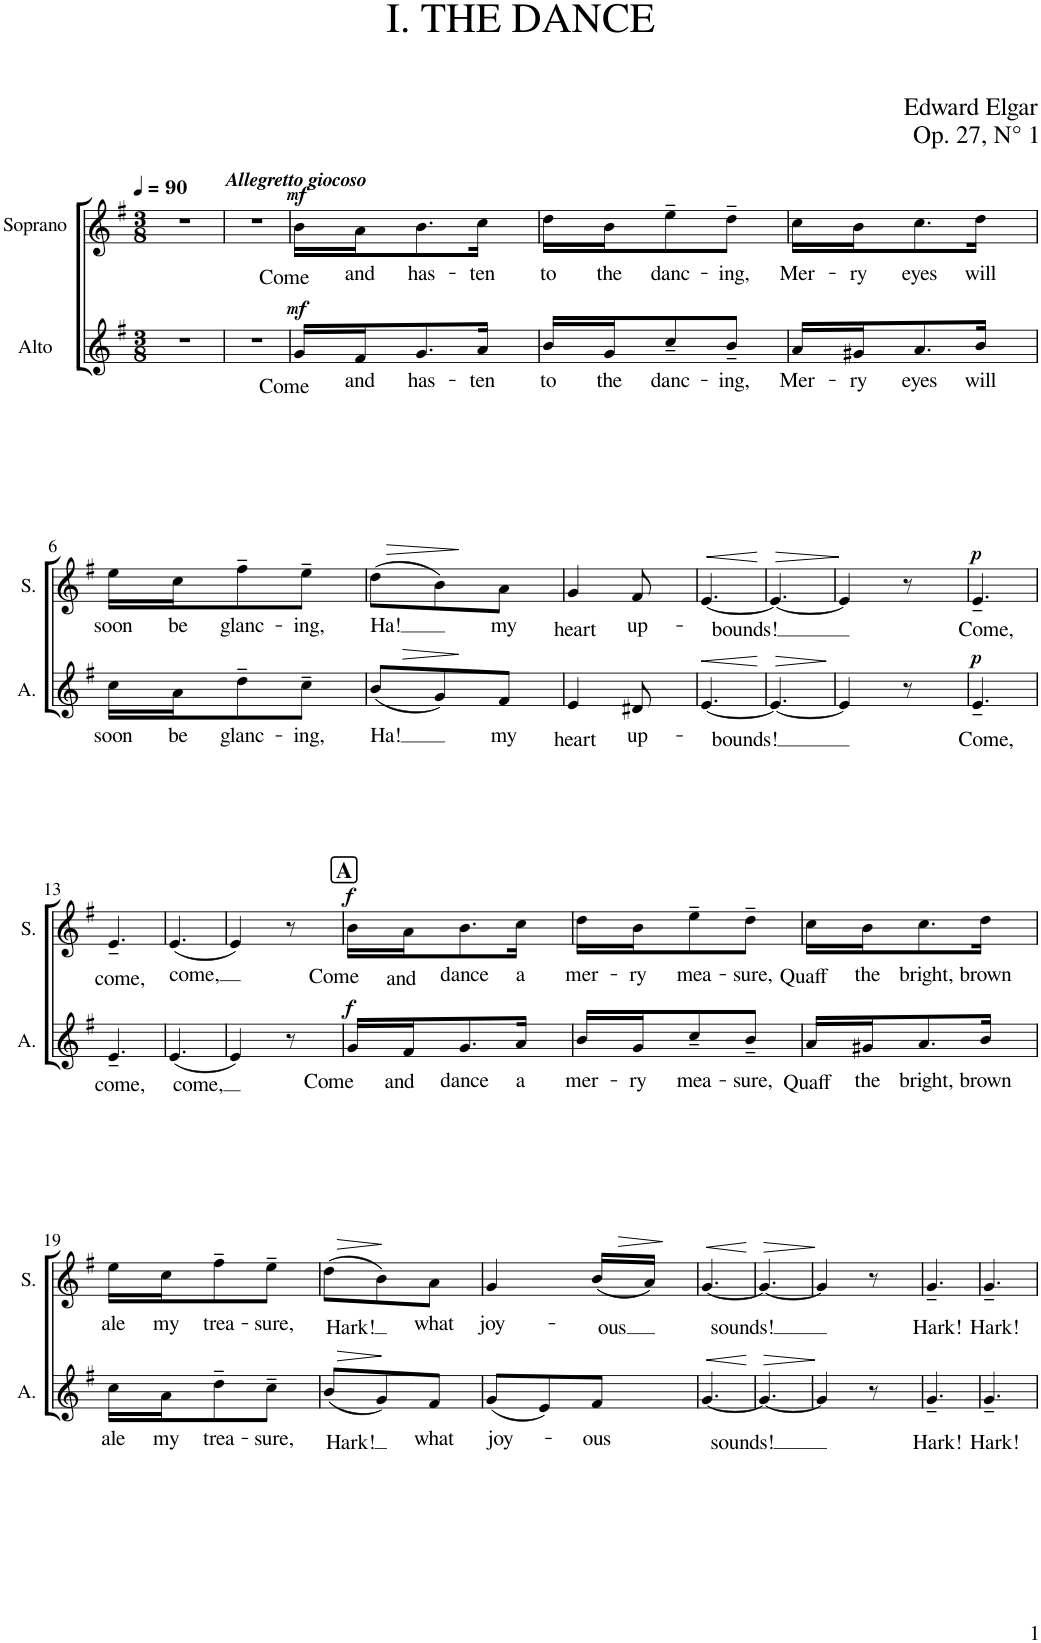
**kern	**text	**dynam	**kern	**text	**dynam
*part2	*part2	*part2	*part1	*part1	*part1
*staff2	*staff2	*staff2	*staff1	*staff1	*staff1
*I"Alto	*	*	*I"Soprano	*	*
*I'A.	*	*	*I'S.	*	*
*clefG2	*	*	*clefG2	*	*
*k[f#]	*	*	*k[f#]	*	*
*M3/8	*	*	*M3/8	*	*
*MM90	*	*	*MM90	*	*
=1	=1	=1	=1	=1	=1
!	!	!	!LO:TX:a:Bi:t=Allegretto giocoso	!	!
4.r	.	.	4.r	.	.
=2	=2	=2	=2	=2	=2
4.r	.	.	4.r	.	.
=3	=3	=3	=3	=3	=3
!	!LO:LY:b	!LO:DY:a	!	!LO:LY:b	!LO:DY:a
16g/LL	Come	mf	16b\LL	Come	mf
!	!LO:LY:b	!	!	!LO:LY:b	!
16f#/J	and	.	16a\J	and	.
!	!LO:LY:b	!	!	!LO:LY:b	!
8.g/	has-	.	8.b\	has-	.
!	!LO:LY:b	!	!	!LO:LY:b	!
16a/Jk	-ten	.	16cc\Jk	-ten	.
=4	=4	=4	=4	=4	=4
!	!LO:LY:b	!	!	!LO:LY:b	!
16b/LL	to	.	16dd\LL	to	.
!	!LO:LY:b	!	!	!LO:LY:b	!
16g/J	the	.	16b\J	the	.
!	!LO:LY:b	!	!	!LO:LY:b	!
8cc~</	danc-	.	8ee~>\	danc-	.
!	!LO:LY:b	!	!	!LO:LY:b	!
8b~</J	-ing,	.	8dd~>\J	-ing,	.
=5	=5	=5	=5	=5	=5
!	!LO:LY:b	!	!	!LO:LY:b	!
16a/LL	Mer-	.	16cc\LL	Mer-	.
!	!LO:LY:b	!	!	!LO:LY:b	!
16g#X/J	-ry	.	16b\J	-ry	.
!	!LO:LY:b	!	!	!LO:LY:b	!
8.a/	eyes	.	8.cc\	eyes	.
!	!LO:LY:b	!	!	!LO:LY:b	!
16b/Jk	will	.	16dd\Jk	will	.
!!LO:LB:g=z
=6	=6	=6	=6	=6	=6
!	!LO:LY:b	!	!	!LO:LY:b	!
16cc\LL	soon	.	16ee\LL	soon	.
!	!LO:LY:b	!	!	!LO:LY:b	!
16a\J	be	.	16cc\J	be	.
!	!LO:LY:b	!	!	!LO:LY:b	!
8dd~>\	glanc-	.	8ff#~>\	glanc-	.
!	!LO:LY:b	!	!	!LO:LY:b	!
8cc~>\J	-ing,	.	8ee~>\J	-ing,	.
=7	=7	=7	=7	=7	=7
!	!LO:LY:b	!	!	!LO:LY:b	!
(<8b/L	Ha!	.	(>8dd\L	Ha!	.
!	!	!LO:HP:b	!	!	!LO:HP:b
8g/)	.	>	8b\)	.	>
!	!LO:LY:b	!	!	!LO:LY:b	!
8f#/J	my	.	8a\J	my	]
=8	=8	=8	=8	=8	=8
!	!LO:LY:b	!	!	!LO:LY:b	!
4e/	heart	.	4g/	heart	.
!	!LO:LY:b	!	!	!LO:LY:b	!
8d#X/	up-	.	8f#/	up-	.
=9	=9	=9	=9	=9	=9
!	!LO:LY:b	!LO:HP:b	!	!LO:LY:b	!
[<4.e/	-bounds!	<	[<4.e/	-bounds!	.
.	.	]	.	.	.
=10	=10	=10	=10	=10	=10
!	!	!	!	!	!LO:HP:b
4.e/_	.	.	4.e/_	.	<
.	.	[	.	.	.
=11	=11	=11	=11	=11	=11
!	!	!LO:HP:b	!	!	!LO:HP:b
4e/]	.	>	4e/]	.	>
8r	.	.	8r	.	[
=12	=12	=12	=12	=12	=12
!	!LO:LY:b	!LO:DY:a	!	!LO:LY:b	!LO:DY:a
4.e~</	Come,	p	4.e~</	Come,	p
!!LO:LB:g=z
=13	=13	=13	=13	=13	=13
!	!LO:LY:b	!	!	!LO:LY:b	!
4.e~</	come,	.	4.e~</	come,	.
=14	=14	=14	=14	=14	=14
!	!LO:LY:b	!	!	!LO:LY:b	!
(4.e/	come,	.	(4.e/	come,	.
=15	=15	=15	=15	=15	=15
4e/)	.	.	4e/)	.	.
8r	.	.	8r	.	.
!!LO:REH:place=s1:a:B:cj:fs=14:t=A
=16	=16	=16	=16	=16	=16
!	!LO:LY:b	!LO:DY:a	!	!LO:LY:b	!LO:DY:a
16g/LL	Come	f	16b\LL	Come	f
!	!LO:LY:b	!	!	!LO:LY:b	!
16f#/J	and	.	16a\J	and	.
!	!LO:LY:b	!	!	!LO:LY:b	!
8.g/	dance	.	8.b\	dance	.
!	!LO:LY:b	!	!	!LO:LY:b	!
16a/Jk	a	.	16cc\Jk	a	.
=17	=17	=17	=17	=17	=17
!	!LO:LY:b	!	!	!LO:LY:b	!
16b/LL	mer-	.	16dd\LL	mer-	.
!	!LO:LY:b	!	!	!LO:LY:b	!
16g/J	-ry	.	16b\J	-ry	.
!	!LO:LY:b	!	!	!LO:LY:b	!
8cc~</	mea-	.	8ee~>\	mea-	.
!	!LO:LY:b	!	!	!LO:LY:b	!
8b~</J	-sure,	.	8dd~>\J	-sure,	.
=18	=18	=18	=18	=18	=18
!	!LO:LY:b	!	!	!LO:LY:b	!
16a/LL	Quaff	.	16cc\LL	Quaff	.
!	!LO:LY:b	!	!	!LO:LY:b	!
16g#X/J	the	.	16b\J	the	.
!	!LO:LY:b	!	!	!LO:LY:b	!
8.a/	bright,	.	8.cc\	bright,	.
!	!LO:LY:b	!	!	!LO:LY:b	!
16b/Jk	brown	.	16dd\Jk	brown	.
!!LO:LB:g=z
=19	=19	=19	=19	=19	=19
!	!LO:LY:b	!	!	!LO:LY:b	!
16cc\LL	ale	.	16ee\LL	ale	.
!	!LO:LY:b	!	!	!LO:LY:b	!
16a\J	my	.	16cc\J	my	.
!	!LO:LY:b	!	!	!LO:LY:b	!
8dd~>\	trea-	.	8ff#~>\	trea-	.
!	!LO:LY:b	!	!	!LO:LY:b	!
8cc~>\J	-sure,	.	8ee~>\J	-sure,	.
=20	=20	=20	=20	=20	=20
!	!LO:LY:b	!	!	!LO:LY:b	!
(<8b/L	Hark!	.	(>8dd\L	Hark!	.
!	!	!LO:HP:b	!	!	!LO:HP:b
8g/)	.	>	8b\)	.	>
!	!LO:LY:b	!	!	!LO:LY:b	!
8f#/J	what	]	8a\J	what	]
=21	=21	=21	=21	=21	=21
!	!LO:LY:b	!	!	!LO:LY:b	!
(<8g/L	joy-	.	4g/	joy-	.
8e/)	.	.	.	.	.
!	!LO:LY:b	!	!	!LO:LY:b	!
8f#/J	-ous	.	(<16b/LL	-ous	.
!	!	!	!	!	!LO:HP:b
.	.	.	16a/JJ)	.	>
.	.	.	.	.	]
=22	=22	=22	=22	=22	=22
!	!LO:LY:b	!	!	!LO:LY:b	!
[<4.g/	sounds!	.	[<4.g/	sounds!	.
.	.	]	.	.	]
=23	=23	=23	=23	=23	=23
!	!	!LO:HP:b	!	!	!LO:HP:b
4.g/_	.	<	4.g/_	.	<
=24	=24	=24	=24	=24	=24
4g/]	.	.	4g/]	.	.
8r	.	[	8r	.	[
=25	=25	=25	=25	=25	=25
!	!LO:LY:b	!	!	!LO:LY:b	!
4.g~</	Hark!	.	4.g~</	Hark!	.
=26	=26	=26	=26	=26	=26
!	!LO:LY:b	!	!	!LO:LY:b	!
4.g~</	Hark!	.	4.g~</	Hark!	.
=	=	=	=	=	=
*-	*-	*-	*-	*-	*-
